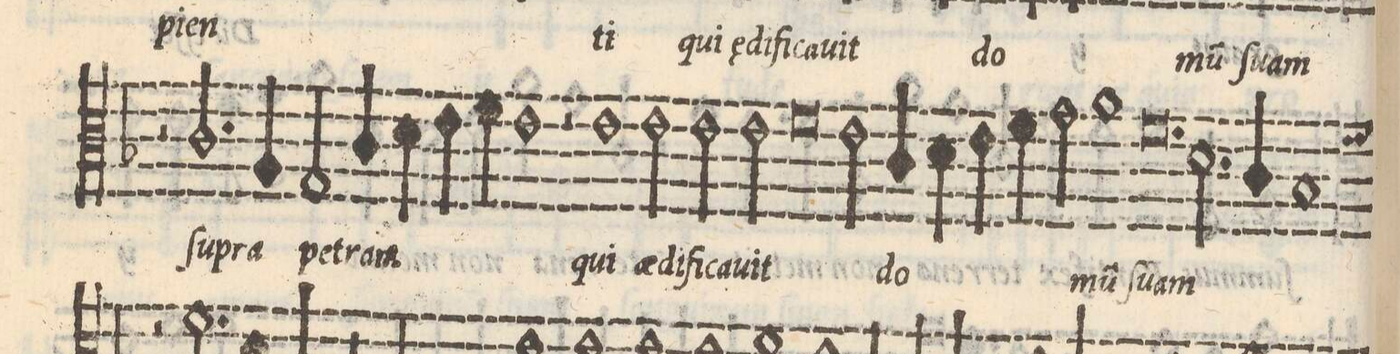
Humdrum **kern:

**kern	**text
*I"ALTVS	*
*clefC3	*
*k[b-]	*
*met(C|)	*
*M2/1	*
2r	.
2.c/	ſu-
=40-	=40-
4A/	-pra
2G/	pe-
4c/	-tram
4d\	.
4e\	.
4f\	.
=41-	=41-
1e	.
2r	.
1e\	qui
=42-	=42-
2e\	ae-
2e\	-di-
2e\	-fi-
=43-	=43-
0f	-ca-
=44-	=44-
2e\	-uit
4c/	do-
4d\	.
4e\	.
4f\	.
2g\	.
=45-	=45-
1a	-mu(m)
0.f	ſu-
=46-	=46-
=47-	=47-
2.d\	-am
4c/	.
1B-	.
*custos:f	*
=48-	=48-
*-	*-
